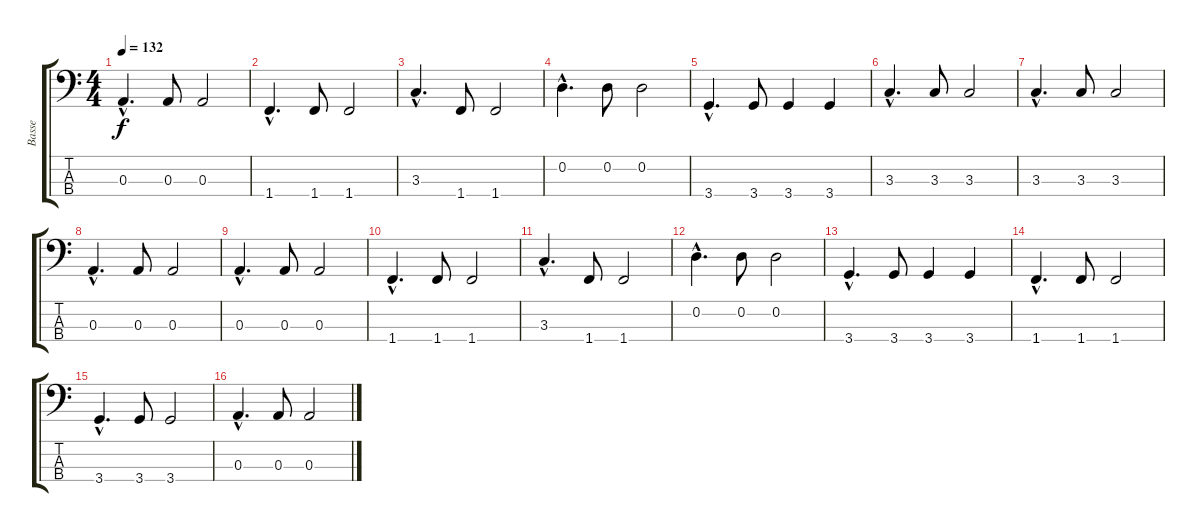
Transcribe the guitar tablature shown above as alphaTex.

\track ("Basse" "Basse") {instrument electricbassfinger}
\staff {score tabs}
\tuning (G2 D2 A1 E1) {hide}
\ts (4 4)
\tempo 132
\clef f4
\ks c
0.3{hac}.4{d dy f} 0.3.8 0.3.2 |
1.4{hac}.4{d} 1.4.8 1.4.2 |
3.3{hac}.4{d} 1.4.8 1.4.2 |
0.2{hac}.4{d} 0.2.8 0.2.2 |
3.4{hac}.4{d} 3.4.8 3.4.4 3.4.4 |
3.3{hac}.4{d} 3.3.8 3.3.2 |
3.3{hac}.4{d} 3.3.8 3.3.2 |
0.3{hac}.4{d} 0.3.8 0.3.2 |
0.3{hac}.4{d} 0.3.8 0.3.2 |
1.4{hac}.4{d} 1.4.8 1.4.2 |
3.3{hac}.4{d} 1.4.8 1.4.2 |
0.2{hac}.4{d} 0.2.8 0.2.2 |
3.4{hac}.4{d} 3.4.8 3.4.4 3.4.4 |
1.4{hac}.4{d} 1.4.8 1.4.2 |
3.4{hac}.4{d} 3.4.8 3.4.2 |
0.3{hac}.4{d} 0.3.8 0.3.2
